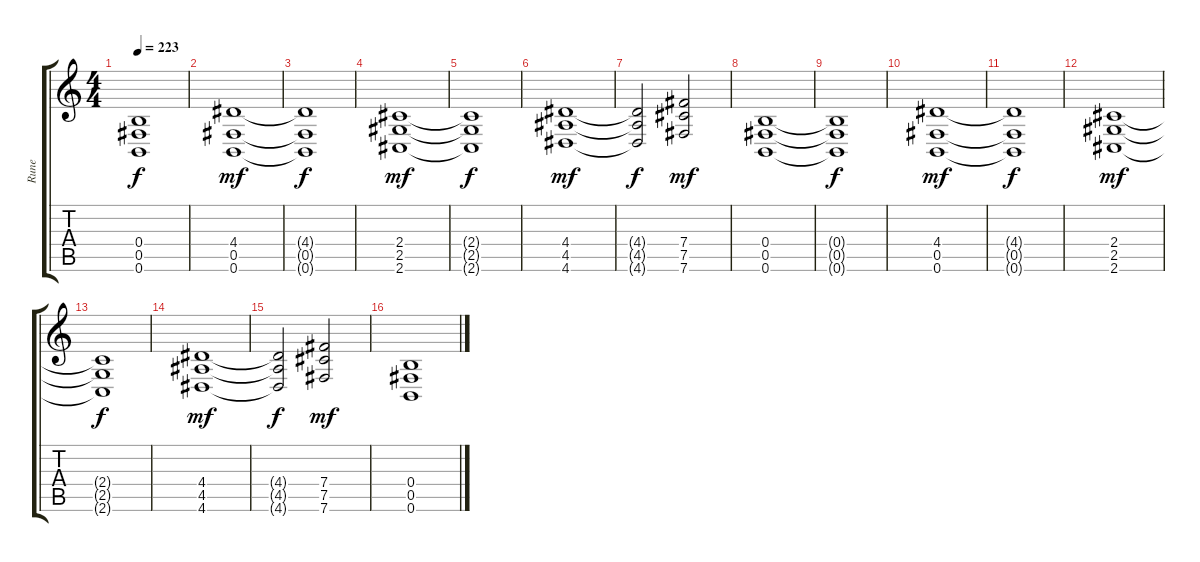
\track ("Rune" "Rune") {instrument distortionguitar}
\staff {score tabs}
\tuning (Db4 Ab3 E3 B2 Gb2 B1) {hide}
\ts (4 4)
\tempo 223
\clef g2
\ks c
(0.4{t} 0.5{t} 0.6{t}).1{dy f} |
(4.4 0.5 0.6).1{dy mf} |
(4.4{t} 0.5{t} 0.6{t}).1{dy f} |
(2.4 2.5 2.6).1{dy mf volume 14} |
(2.4{t} 2.5{t} 2.6{t}).1{dy f} |
(4.4 4.5 4.6).1{dy mf} |
(4.4{t} 4.5{t} 4.6{t}).2{dy f} (7.4 7.5 7.6).2{dy mf} |
(0.4 0.5 0.6).1{volume 12} |
(0.4{t} 0.5{t} 0.6{t}).1{dy f} |
(4.4 0.5 0.6).1{dy mf} |
(4.4{t} 0.5{t} 0.6{t}).1{dy f} |
(2.4 2.5 2.6).1{dy mf volume 10} |
(2.4{t} 2.5{t} 2.6{t}).1{dy f} |
(4.4 4.5 4.6).1{dy mf} |
(4.4{t} 4.5{t} 4.6{t}).2{dy f} (7.4 7.5 7.6).2{dy mf} |
(0.4 0.5 0.6).1{volume 8}
